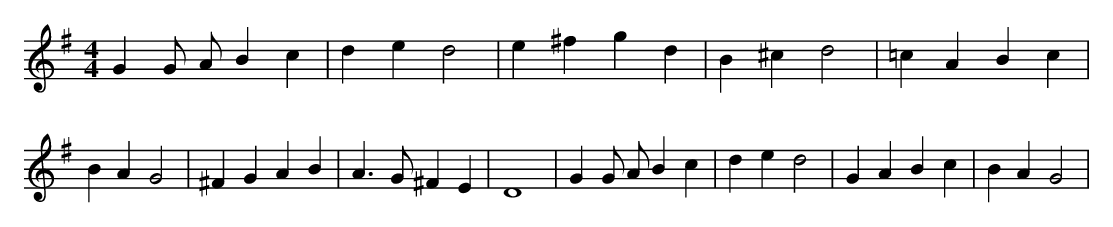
X:1
M:4/4
L:1/8
K:G
G2 G A B2 c2 | d2 e2 d4 | e2 ^f2 g2 d2 | B2 ^c2 d4 | =c2 A2 B2 c2 | B2 A2 G4 | ^F2 G2 A2 B2 | A3 G ^F2 E2 | D8 | G2 G A B2 c2 | d2 e2 d4 | G2 A2 B2 c2 | B2 A2 G4 |
